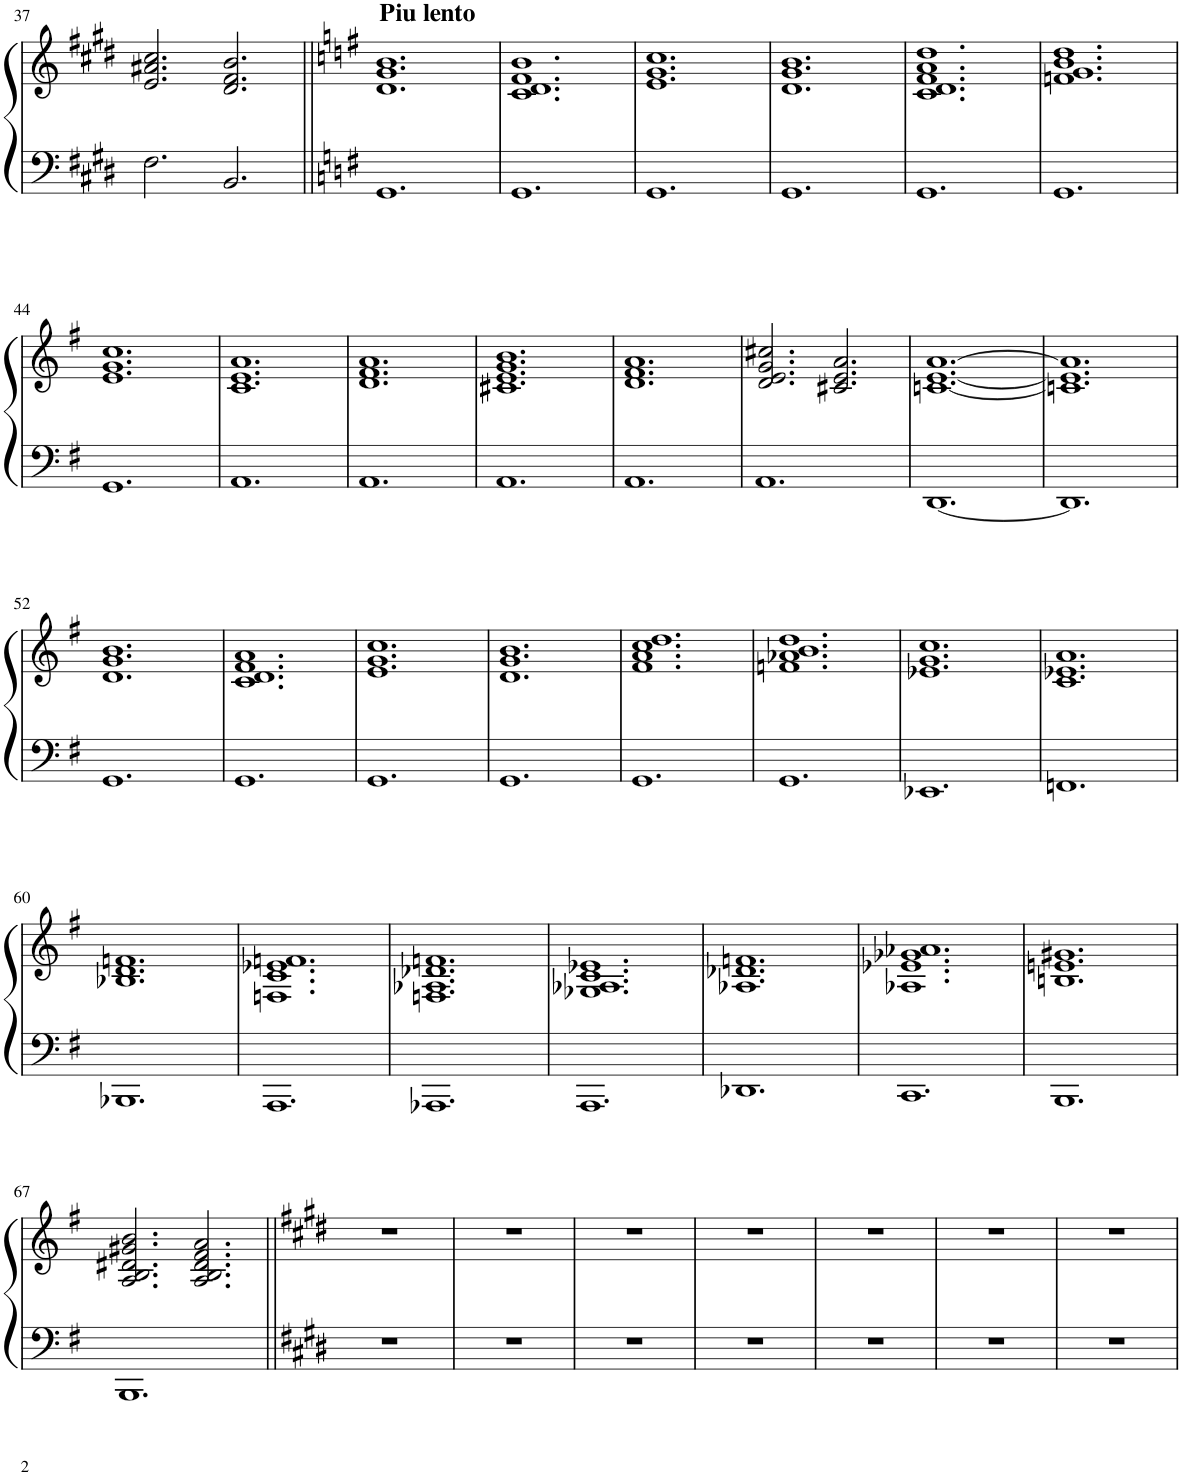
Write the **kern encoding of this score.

**kern	**kern
*part1	*part1
*staff2	*staff1
*I"Piano	*
*I'Pno.	*
!!LO:PB:g=z
*clefF4	*clefG2
*k[f#c#g#d#]	*k[f#c#g#d#]
*M6/4	*M6/4
=37	=37
2.F#\	2.e/ 2.a#X/ 2.cc#/
2.BB/	2.d#/ 2.f#/ 2.b/
=38||	=38||
*k[f#]	*k[f#]
!	!LO:TX:a:B:t=Piu lento
1.GG	1.d 1.g 1.b
=39	=39
1.GG	1.c 1.d 1.f# 1.b
=40	=40
1.GG	1.e 1.g 1.cc
=41	=41
1.GG	1.d 1.g 1.b
=42	=42
1.GG	1.c 1.d 1.f# 1.a 1.dd
=43	=43
1.GG	1.fn 1.g 1.b 1.dd
!!LO:LB:g=z
=44	=44
1.GG	1.e 1.g 1.cc
=45	=45
1.AA	1.c 1.e 1.a
=46	=46
1.AA	1.d 1.f# 1.a
=47	=47
1.AA	1.c#X 1.e 1.g 1.b
=48	=48
1.AA	1.d 1.f# 1.a
=49	=49
1.AA	2.d/ 2.e/ 2.g/ 2.cc#X/
.	2.c#X/ 2.e/ 2.a/
=50	=50
[1.DD	[1.cn [1.e [1.a
=51	=51
1.DD]	1.cn] 1.e] 1.a]
!!LO:LB:g=z
=52	=52
1.GG	1.d 1.g 1.b
=53	=53
1.GG	1.c 1.d 1.f# 1.a
=54	=54
1.GG	1.e 1.g 1.cc
=55	=55
1.GG	1.d 1.g 1.b
=56	=56
1.GG	1.f# 1.a 1.cc 1.dd
=57	=57
1.GG	1.fn 1.a-X 1.b 1.dd
=58	=58
1.EE-X	1.e-X 1.g 1.cc
=59	=59
1.FFn	1.c 1.e-X 1.a
!!LO:LB:g=z
=60	=60
1.BBB-X	1.B-X 1.d 1.fn
=61	=61
1.AAA	1.Fn 1.c 1.e-X 1.fn
=62	=62
1.AAA-X	1.Fn 1.A-X 1.d-X 1.fn
=63	=63
1.AAA	1.G-X 1.A-X 1.c 1.e-X
=64	=64
1.DD-X	1.A-X 1.d-X 1.fn
=65	=65
1.CC	1.A-X 1.e-X 1.g-X 1.a-X
=66	=66
1.BBB	1.Bn 1.en 1.g#X
!!LO:LB:g=z
=67	=67
1.BBB	2.A/ 2.B/ 2.d#X/ 2.g#X/ 2.b/
.	2.A/ 2.B/ 2.d#/ 2.f#/ 2.a/
=68||	=68||
*k[f#c#g#d#]	*k[f#c#g#d#]
1.r	1.r
=69	=69
1.r	1.r
=70	=70
1.r	1.r
=71	=71
1.r	1.r
=72	=72
1.r	1.r
=73	=73
1.r	1.r
=74	=74
1.r	1.r
=	=
*-	*-
